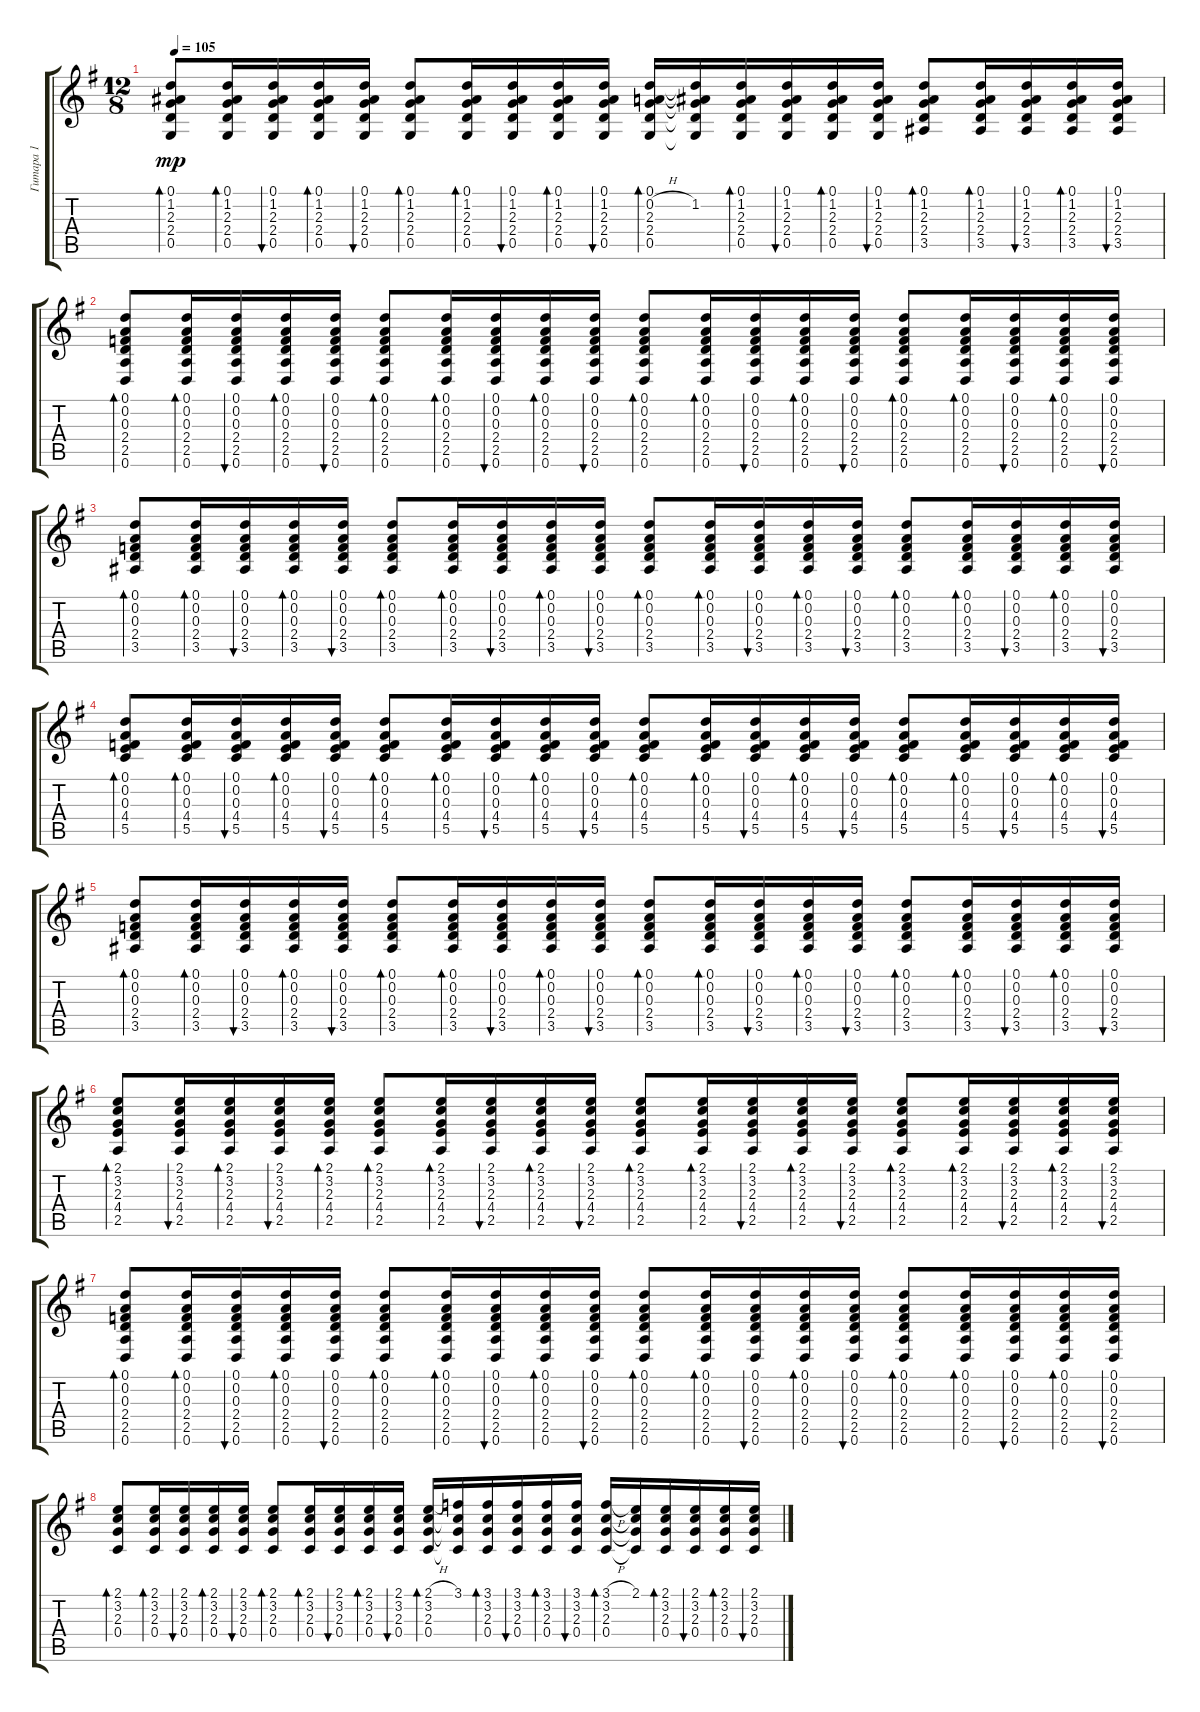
\track ("Гитара 1" "Гитара 1") {instrument acousticguitarsteel}
\staff {score tabs}
\tuning (D4 A3 F3 C3 G2 D2) {hide}
\ts (12 8)
\tempo 105
\clef g2
\ks eminor
(0.1 1.2 2.3 2.4 0.5).8{bd 60 dy mp} (0.1 1.2 2.3 2.4 0.5).16{bd 60} (0.1 1.2 2.3 2.4 0.5).16{bu 60} (0.1 1.2 2.3 2.4 0.5).16{bd 60} (0.1 1.2 2.3 2.4 0.5).16{bu 60} (0.1 1.2 2.3 2.4 0.5).8{bd 60} (0.1 1.2 2.3 2.4 0.5).16{bd 60} (0.1 1.2 2.3 2.4 0.5).16{bu 60} (0.1 1.2 2.3 2.4 0.5).16{bd 60} (0.1 1.2 2.3 2.4 0.5).16{bu 60} (0.1 0.2{h} 2.3 2.4 0.5).16{bd 60} (0.1{t} 1.2 2.3{t} 2.4{t} 0.5{t}).16 (0.1 1.2 2.3 2.4 0.5).16{bd 60} (0.1 1.2 2.3 2.4 0.5).16{bu 60} (0.1 1.2 2.3 2.4 0.5).16{bd 60} (0.1 1.2 2.3 2.4 0.5).16{bu 60} (0.1 1.2 2.3 2.4 3.5).8{bd 60} (0.1 1.2 2.3 2.4 3.5).16{bd 60} (0.1 1.2 2.3 2.4 3.5).16{bu 60} (0.1 1.2 2.3 2.4 3.5).16{bd 60} (0.1 1.2 2.3 2.4 3.5).16{bu 60} |
(0.1 0.2 0.3 2.4 2.5 0.6).8{bd 60} (0.1 0.2 0.3 2.4 2.5 0.6).16{bd 60} (0.1 0.2 0.3 2.4 2.5 0.6).16{bu 60} (0.1 0.2 0.3 2.4 2.5 0.6).16{bd 60} (0.1 0.2 0.3 2.4 2.5 0.6).16{bu 60} (0.1 0.2 0.3 2.4 2.5 0.6).8{bd 60} (0.1 0.2 0.3 2.4 2.5 0.6).16{bd 60} (0.1 0.2 0.3 2.4 2.5 0.6).16{bu 60} (0.1 0.2 0.3 2.4 2.5 0.6).16{bd 60} (0.1 0.2 0.3 2.4 2.5 0.6).16{bu 60} (0.1 0.2 0.3 2.4 2.5 0.6).8{bd 60} (0.1 0.2 0.3 2.4 2.5 0.6).16{bd 60} (0.1 0.2 0.3 2.4 2.5 0.6).16{bu 60} (0.1 0.2 0.3 2.4 2.5 0.6).16{bd 60} (0.1 0.2 0.3 2.4 2.5 0.6).16{bu 60} (0.1 0.2 0.3 2.4 2.5 0.6).8{bd 60} (0.1 0.2 0.3 2.4 2.5 0.6).16{bd 60} (0.1 0.2 0.3 2.4 2.5 0.6).16{bu 60} (0.1 0.2 0.3 2.4 2.5 0.6).16{bd 60} (0.1 0.2 0.3 2.4 2.5 0.6).16{bu 60} |
(0.1 0.2 0.3 2.4 3.5).8{bd 60} (0.1 0.2 0.3 2.4 3.5).16{bd 60} (0.1 0.2 0.3 2.4 3.5).16{bu 60} (0.1 0.2 0.3 2.4 3.5).16{bd 60} (0.1 0.2 0.3 2.4 3.5).16{bu 60} (0.1 0.2 0.3 2.4 3.5).8{bd 60} (0.1 0.2 0.3 2.4 3.5).16{bd 60} (0.1 0.2 0.3 2.4 3.5).16{bu 60} (0.1 0.2 0.3 2.4 3.5).16{bd 60} (0.1 0.2 0.3 2.4 3.5).16{bu 60} (0.1 0.2 0.3 2.4 3.5).8{bd 60} (0.1 0.2 0.3 2.4 3.5).16{bd 60} (0.1 0.2 0.3 2.4 3.5).16{bu 60} (0.1 0.2 0.3 2.4 3.5).16{bd 60} (0.1 0.2 0.3 2.4 3.5).16{bu 60} (0.1 0.2 0.3 2.4 3.5).8{bd 60} (0.1 0.2 0.3 2.4 3.5).16{bd 60} (0.1 0.2 0.3 2.4 3.5).16{bu 60} (0.1 0.2 0.3 2.4 3.5).16{bd 60} (0.1 0.2 0.3 2.4 3.5).16{bu 60} |
(0.1 0.2 0.3 4.4 5.5).8{bd 60} (0.1 0.2 0.3 4.4 5.5).16{bd 60} (0.1 0.2 0.3 4.4 5.5).16{bu 60} (0.1 0.2 0.3 4.4 5.5).16{bd 60} (0.1 0.2 0.3 4.4 5.5).16{bu 60} (0.1 0.2 0.3 4.4 5.5).8{bd 60} (0.1 0.2 0.3 4.4 5.5).16{bd 60} (0.1 0.2 0.3 4.4 5.5).16{bu 60} (0.1 0.2 0.3 4.4 5.5).16{bd 60} (0.1 0.2 0.3 4.4 5.5).16{bu 60} (0.1 0.2 0.3 4.4 5.5).8{bd 60} (0.1 0.2 0.3 4.4 5.5).16{bd 60} (0.1 0.2 0.3 4.4 5.5).16{bu 60} (0.1 0.2 0.3 4.4 5.5).16{bd 60} (0.1 0.2 0.3 4.4 5.5).16{bu 60} (0.1 0.2 0.3 4.4 5.5).8{bd 60} (0.1 0.2 0.3 4.4 5.5).16{bd 60} (0.1 0.2 0.3 4.4 5.5).16{bu 60} (0.1 0.2 0.3 4.4 5.5).16{bd 60} (0.1 0.2 0.3 4.4 5.5).16{bu 60} |
(0.1 0.2 0.3 2.4 3.5).8{bd 60} (0.1 0.2 0.3 2.4 3.5).16{bd 60} (0.1 0.2 0.3 2.4 3.5).16{bu 60} (0.1 0.2 0.3 2.4 3.5).16{bd 60} (0.1 0.2 0.3 2.4 3.5).16{bu 60} (0.1 0.2 0.3 2.4 3.5).8{bd 60} (0.1 0.2 0.3 2.4 3.5).16{bd 60} (0.1 0.2 0.3 2.4 3.5).16{bu 60} (0.1 0.2 0.3 2.4 3.5).16{bd 60} (0.1 0.2 0.3 2.4 3.5).16{bu 60} (0.1 0.2 0.3 2.4 3.5).8{bd 60} (0.1 0.2 0.3 2.4 3.5).16{bd 60} (0.1 0.2 0.3 2.4 3.5).16{bu 60} (0.1 0.2 0.3 2.4 3.5).16{bd 60} (0.1 0.2 0.3 2.4 3.5).16{bu 60} (0.1 0.2 0.3 2.4 3.5).8{bd 60} (0.1 0.2 0.3 2.4 3.5).16{bd 60} (0.1 0.2 0.3 2.4 3.5).16{bu 60} (0.1 0.2 0.3 2.4 3.5).16{bd 60} (0.1 0.2 0.3 2.4 3.5).16{bu 60} |
(2.1 3.2 2.3 4.4 2.5).8{bd 60} (2.1 3.2 2.3 4.4 2.5).16{bu 60} (2.1 3.2 2.3 4.4 2.5).16{bd 60} (2.1 3.2 2.3 4.4 2.5).16{bu 60} (2.1 3.2 2.3 4.4 2.5).16{bd 60} (2.1 3.2 2.3 4.4 2.5).8{bd 60} (2.1 3.2 2.3 4.4 2.5).16{bd 60} (2.1 3.2 2.3 4.4 2.5).16{bu 60} (2.1 3.2 2.3 4.4 2.5).16{bd 60} (2.1 3.2 2.3 4.4 2.5).16{bu 60} (2.1 3.2 2.3 4.4 2.5).8{bd 60} (2.1 3.2 2.3 4.4 2.5).16{bd 60} (2.1 3.2 2.3 4.4 2.5).16{bu 60} (2.1 3.2 2.3 4.4 2.5).16{bd 60} (2.1 3.2 2.3 4.4 2.5).16{bu 60} (2.1 3.2 2.3 4.4 2.5).8{bd 60} (2.1 3.2 2.3 4.4 2.5).16{bd 60} (2.1 3.2 2.3 4.4 2.5).16{bu 60} (2.1 3.2 2.3 4.4 2.5).16{bd 60} (2.1 3.2 2.3 4.4 2.5).16{bu 60} |
(0.1 0.2 0.3 2.4 2.5 0.6).8{bd 60} (0.1 0.2 0.3 2.4 2.5 0.6).16{bd 60} (0.1 0.2 0.3 2.4 2.5 0.6).16{bu 60} (0.1 0.2 0.3 2.4 2.5 0.6).16{bd 60} (0.1 0.2 0.3 2.4 2.5 0.6).16{bu 60} (0.1 0.2 0.3 2.4 2.5 0.6).8{bd 60} (0.1 0.2 0.3 2.4 2.5 0.6).16{bd 60} (0.1 0.2 0.3 2.4 2.5 0.6).16{bu 60} (0.1 0.2 0.3 2.4 2.5 0.6).16{bd 60} (0.1 0.2 0.3 2.4 2.5 0.6).16{bu 60} (0.1 0.2 0.3 2.4 2.5 0.6).8{bd 60} (0.1 0.2 0.3 2.4 2.5 0.6).16{bd 60} (0.1 0.2 0.3 2.4 2.5 0.6).16{bu 60} (0.1 0.2 0.3 2.4 2.5 0.6).16{bd 60} (0.1 0.2 0.3 2.4 2.5 0.6).16{bu 60} (0.1 0.2 0.3 2.4 2.5 0.6).8{bd 60} (0.1 0.2 0.3 2.4 2.5 0.6).16{bd 60} (0.1 0.2 0.3 2.4 2.5 0.6).16{bu 60} (0.1 0.2 0.3 2.4 2.5 0.6).16{bd 60} (0.1 0.2 0.3 2.4 2.5 0.6).16{bu 60} |
(2.1 3.2 2.3 0.4).8{bd 60} (2.1 3.2 2.3 0.4).16{bd 60} (2.1 3.2 2.3 0.4).16{bu 60} (2.1 3.2 2.3 0.4).16{bd 60} (2.1 3.2 2.3 0.4).16{bu 60} (2.1 3.2 2.3 0.4).8{bd 60} (2.1 3.2 2.3 0.4).16{bd 60} (2.1 3.2 2.3 0.4).16{bu 60} (2.1 3.2 2.3 0.4).16{bd 60} (2.1 3.2 2.3 0.4).16{bu 60} (2.1{h} 3.2 2.3 0.4).16{bd 60} (3.1 3.2{t} 2.3{t} 0.4{t}).16 (3.1 3.2 2.3 0.4).16{bd 60} (3.1 3.2 2.3 0.4).16{bu 60} (3.1 3.2 2.3 0.4).16{bd 60} (3.1 3.2 2.3 0.4).16{bu 60} (3.1{h} 3.2 2.3 0.4).16{bd 60} (2.1 3.2{t} 2.3{t} 0.4{t}).16 (2.1 3.2 2.3 0.4).16{bd 60} (2.1 3.2 2.3 0.4).16{bu 60} (2.1 3.2 2.3 0.4).16{bd 60} (2.1 3.2 2.3 0.4).16{bu 60}
